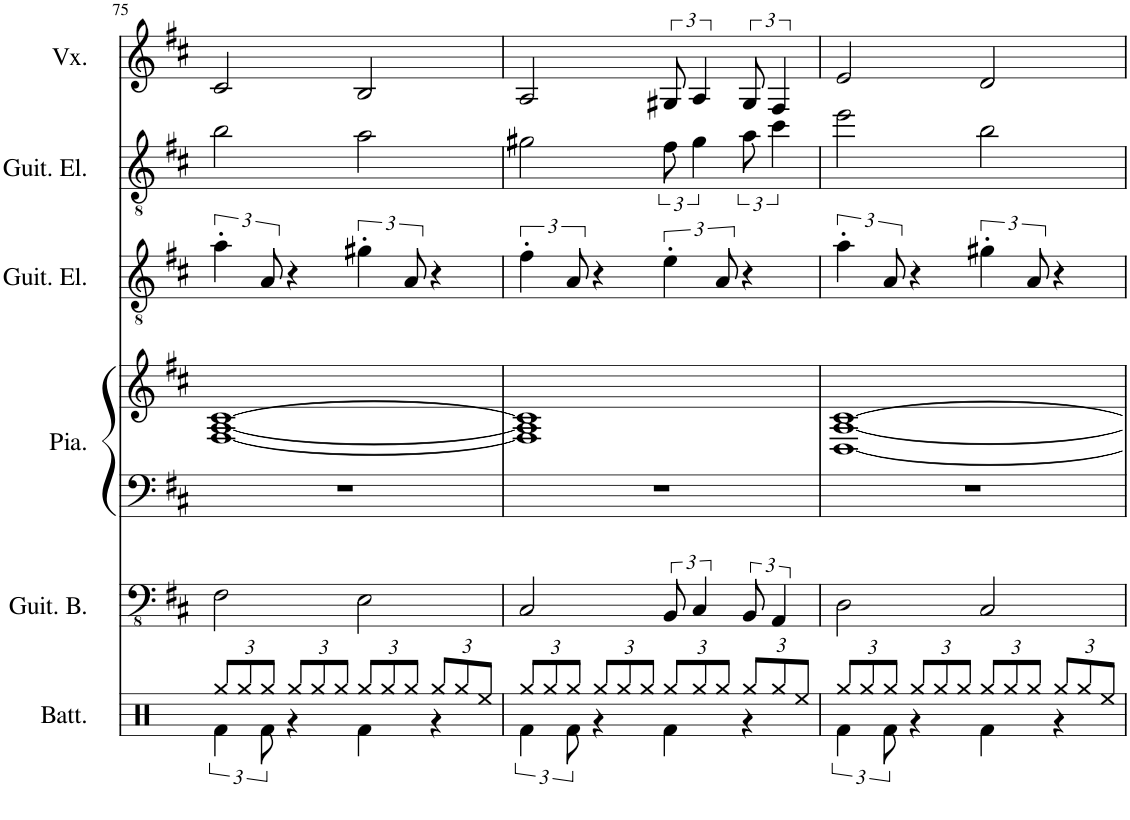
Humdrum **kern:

**kern	**kern	**kern	**kern	**kern	**kern	**kern
*part6	*part5	*part4	*part4	*part3	*part2	*part1
*staff7	*staff6	*staff5	*staff4	*staff3	*staff2	*staff1
*I"Batterie	*I"Guitare basse	*I"Piano	*	*I"Guitare électrique	*I"Guitare électrique	*I"Voix
*I'Batt.	*I'Guit. B.	*I'Pia.	*	*I'Guit. El.	*I'Guit. El.	*I'Vx.
!!LO:PB:g=z
*clefX	*clefFv4	*clefF4	*clefG2	*clefGv2	*clefGv2	*clefG2
*k[]	*k[f#c#]	*k[f#c#]	*k[f#c#]	*k[f#c#]	*k[f#c#]	*k[f#c#]
*M4/4	*M4/4	*M4/4	*M4/4	*M4/4	*M4/4	*M4/4
=75	=75	=75	=75	=75	=75	=75
*^	*	*	*	*	*	*
*Xbrackettup	*brackettup	*	*	*	*	*	*
12Rgg/L	6Rf\	2FF#\	1r	[1F# [1A [1c#	6a'\	2b\	2c#/
12Rgg/	.	.	.	.	.	.	.
12Rgg/J	12Rf\	.	.	.	12A/	.	.
*Xbrackettup	*	*	*	*	*	*	*
12Rgg/L	4r	.	.	.	4r	.	.
12Rgg/	.	.	.	.	.	.	.
12Rgg/J	.	.	.	.	.	.	.
12Rgg/L	4Rf\	2EE\	.	.	6g#X'\	2a\	2B/
12Rgg/	.	.	.	.	.	.	.
12Rgg/J	.	.	.	.	12A/	.	.
12Rgg/L	4r	.	.	.	4r	.	.
12Rgg/	.	.	.	.	.	.	.
12Ree/J	.	.	.	.	.	.	.
=76	=76	=76	=76	=76	=76	=76	=76
*	*brackettup	*	*	*	*	*	*
12Rgg/L	6Rf\	2CC#/	1r	1F#] 1A] 1c#]	6f#'\	2g#X\	2A/
12Rgg/	.	.	.	.	.	.	.
12Rgg/J	12Rf\	.	.	.	12A/	.	.
*Xbrackettup	*	*	*	*	*	*	*
12Rgg/L	4r	.	.	.	4r	.	.
12Rgg/	.	.	.	.	.	.	.
12Rgg/J	.	.	.	.	.	.	.
12Rgg/L	4Rf\	12BBB/	.	.	6e'\	12f#\	12G#X/
12Rgg/	.	6CC#/	.	.	.	6g#\	6A/
12Rgg/J	.	.	.	.	12A/	.	.
12Rgg/L	4r	12BBB/	.	.	4r	12a\	12G#/
12Rgg/	.	6AAA/	.	.	.	6cc#\	6F#/
12Ree/J	.	.	.	.	.	.	.
=77	=77	=77	=77	=77	=77	=77	=77
*	*brackettup	*	*	*	*	*	*
12Rgg/L	6Rf\	2DD\	1r	[1D [1A [1c#	6a'\	2ee\	2e/
12Rgg/	.	.	.	.	.	.	.
12Rgg/J	12Rf\	.	.	.	12A/	.	.
*Xbrackettup	*	*	*	*	*	*	*
12Rgg/L	4r	.	.	.	4r	.	.
12Rgg/	.	.	.	.	.	.	.
12Rgg/J	.	.	.	.	.	.	.
12Rgg/L	4Rf\	2CC#/	.	.	6g#X'\	2b\	2d/
12Rgg/	.	.	.	.	.	.	.
12Rgg/J	.	.	.	.	12A/	.	.
12Rgg/L	4r	.	.	.	4r	.	.
12Rgg/	.	.	.	.	.	.	.
12Ree/J	.	.	.	.	.	.	.
*v	*v	*	*	*	*	*	*
=	=	=	=	=	=	=
*-	*-	*-	*-	*-	*-	*-
